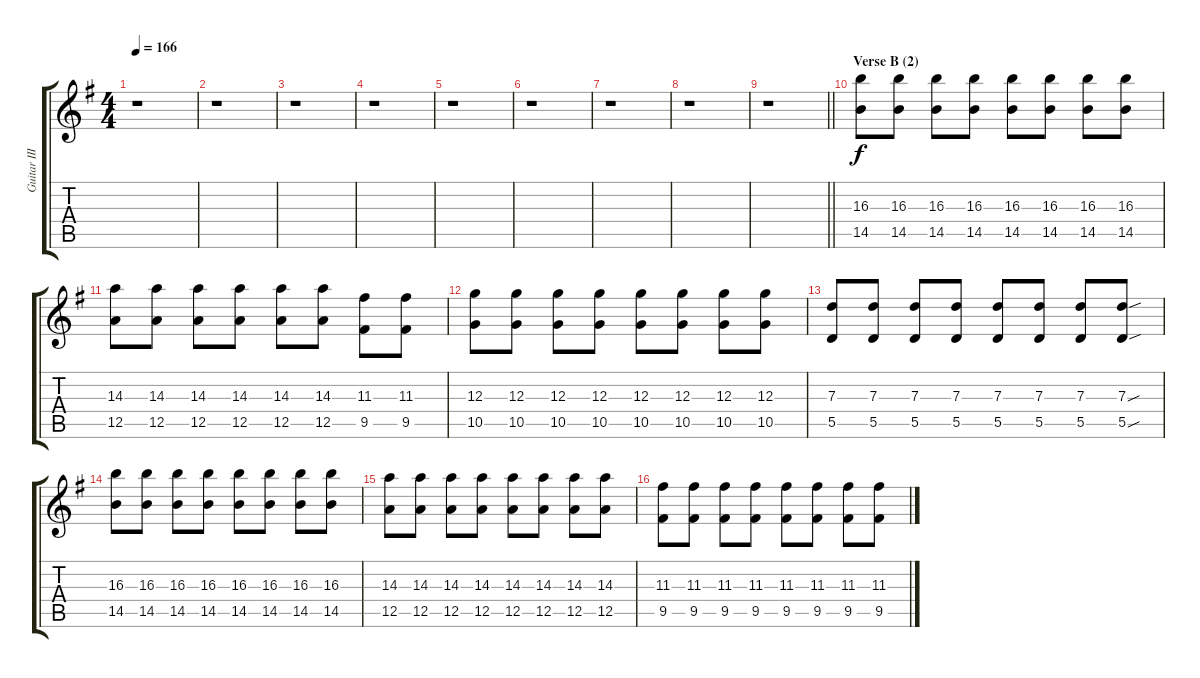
\track ("Guitar III (Jun)" "Guitar III") {instrument distortionguitar}
\staff {score tabs}
\tuning (E4 B3 G3 D3 A2 E2) {hide}
\ts (4 4)
\tempo 166
\clef g2
\ks g
r.1{dy f} |
r.1 |
r.1 |
r.1 |
r.1 |
r.1 |
r.1 |
r.1 |
\barLineRight lightlight
r.1 |
\section ("" "Verse B (2)")
(16.3 14.5).8 (16.3 14.5).8 (16.3 14.5).8 (16.3 14.5).8 (16.3 14.5).8 (16.3 14.5).8 (16.3 14.5).8 (16.3 14.5).8 |
(14.3 12.5).8 (14.3 12.5).8 (14.3 12.5).8 (14.3 12.5).8 (14.3 12.5).8 (14.3 12.5).8 (11.3 9.5).8 (11.3 9.5).8 |
(12.3 10.5).8 (12.3 10.5).8 (12.3 10.5).8 (12.3 10.5).8 (12.3 10.5).8 (12.3 10.5).8 (12.3 10.5).8 (12.3 10.5).8 |
(7.3 5.5).8 (7.3 5.5).8 (7.3 5.5).8 (7.3 5.5).8 (7.3 5.5).8 (7.3 5.5).8 (7.3 5.5).8 (7.3{sou} 5.5{sou}).8 |
(16.3 14.5).8 (16.3 14.5).8 (16.3 14.5).8 (16.3 14.5).8 (16.3 14.5).8 (16.3 14.5).8 (16.3 14.5).8 (16.3 14.5).8 |
(14.3 12.5).8 (14.3 12.5).8 (14.3 12.5).8 (14.3 12.5).8 (14.3 12.5).8 (14.3 12.5).8 (14.3 12.5).8 (14.3 12.5).8 |
(11.3 9.5).8 (11.3 9.5).8 (11.3 9.5).8 (11.3 9.5).8 (11.3 9.5).8 (11.3 9.5).8 (11.3 9.5).8 (11.3 9.5).8
